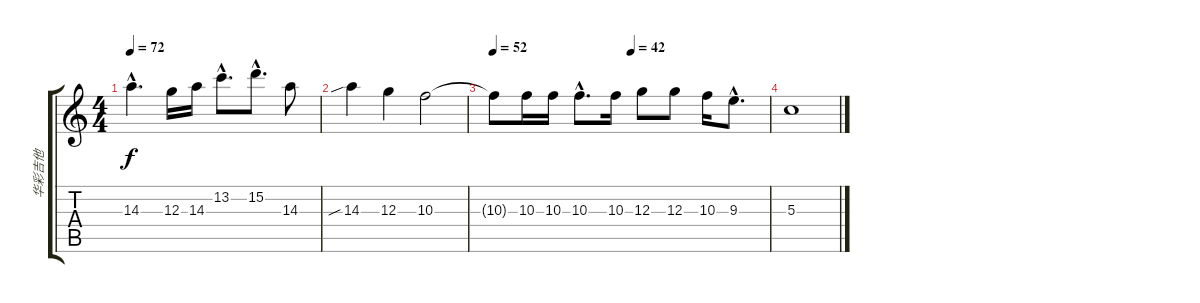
\track ("华彩吉他" "华彩吉他") {instrument overdrivenguitar}
\staff {score tabs}
\tuning (E4 B3 G3 D3 A2 E2) {hide}
\ts (4 4)
\tempo 72
\clef g2
\ks c
14.3{hac}.4{d dy f} 12.3.16 14.3.16 13.2{hac}.8{d} 15.2{hac}.8{d} 14.3.8 |
14.3{sib}.4 12.3.4 10.3.2 |
\tempo 52
\tempo (42 0.5)
10.3{t}.8 10.3.16 10.3.16 10.3{hac}.8{d} 10.3.16 12.3.8 12.3.8 10.3.16 9.3{hac}.8{d} |
5.3.1
